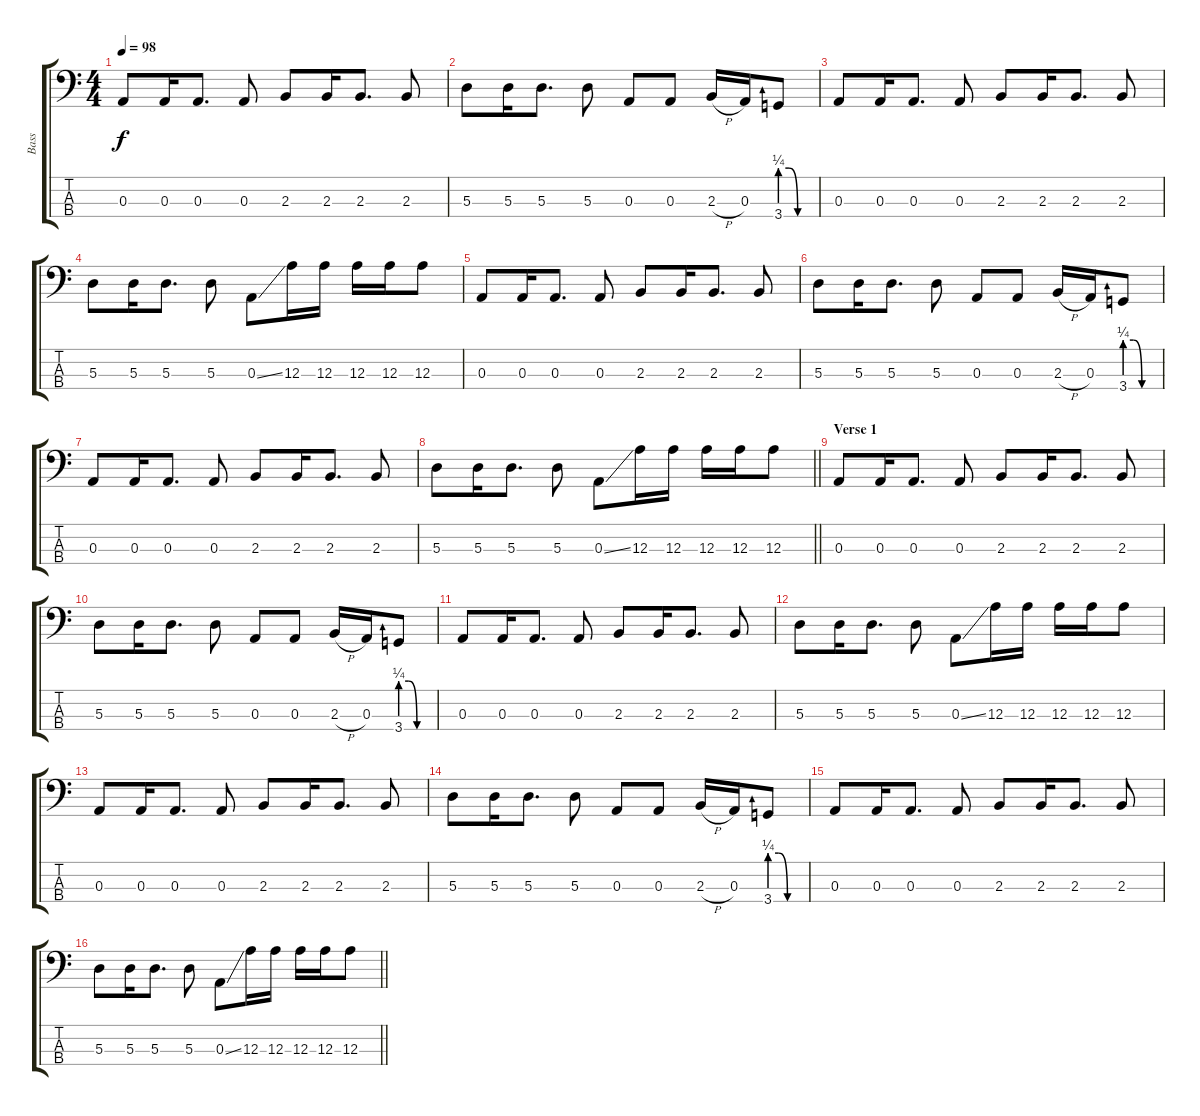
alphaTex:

\track ("Bass" "Bass") {instrument electricbassfinger}
\staff {score tabs}
\tuning (G2 D2 A1 E1) {hide}
\ts (4 4)
\tempo 98
\clef f4
\ks c
0.3.8{dy f instrument electricbassfinger} 0.3.16 0.3.8{d} 0.3.8 2.3.8 2.3.16 2.3.8{d} 2.3.8 |
5.3.8 5.3.16 5.3.8{d} 5.3.8 0.3.8 0.3.8 2.3{h}.16 0.3.16 3.4{be (custom 0 1 15 1 30 0 60 0)}.8 |
0.3.8 0.3.16 0.3.8{d} 0.3.8 2.3.8 2.3.16 2.3.8{d} 2.3.8 |
5.3.8 5.3.16 5.3.8{d} 5.3.8 0.3{ss}.8 12.3.16 12.3.16 12.3.16 12.3.16 12.3.8 |
0.3.8 0.3.16 0.3.8{d} 0.3.8 2.3.8 2.3.16 2.3.8{d} 2.3.8 |
5.3.8 5.3.16 5.3.8{d} 5.3.8 0.3.8 0.3.8 2.3{h}.16 0.3.16 3.4{be (custom 0 1 15 1 30 0 60 0)}.8 |
0.3.8 0.3.16 0.3.8{d} 0.3.8 2.3.8 2.3.16 2.3.8{d} 2.3.8 |
\barLineRight lightlight
5.3.8 5.3.16 5.3.8{d} 5.3.8 0.3{ss}.8 12.3.16 12.3.16 12.3.16 12.3.16 12.3.8 |
\section ("" "Verse 1")
0.3.8 0.3.16 0.3.8{d} 0.3.8 2.3.8 2.3.16 2.3.8{d} 2.3.8 |
5.3.8 5.3.16 5.3.8{d} 5.3.8 0.3.8 0.3.8 2.3{h}.16 0.3.16 3.4{be (custom 0 1 15 1 30 0 60 0)}.8 |
0.3.8 0.3.16 0.3.8{d} 0.3.8 2.3.8 2.3.16 2.3.8{d} 2.3.8 |
5.3.8 5.3.16 5.3.8{d} 5.3.8 0.3{ss}.8 12.3.16 12.3.16 12.3.16 12.3.16 12.3.8 |
0.3.8 0.3.16 0.3.8{d} 0.3.8 2.3.8 2.3.16 2.3.8{d} 2.3.8 |
5.3.8 5.3.16 5.3.8{d} 5.3.8 0.3.8 0.3.8 2.3{h}.16 0.3.16 3.4{be (custom 0 1 15 1 30 0 60 0)}.8 |
0.3.8 0.3.16 0.3.8{d} 0.3.8 2.3.8 2.3.16 2.3.8{d} 2.3.8 |
\barLineRight lightlight
5.3.8 5.3.16 5.3.8{d} 5.3.8 0.3{ss}.8 12.3.16 12.3.16 12.3.16 12.3.16 12.3.8
